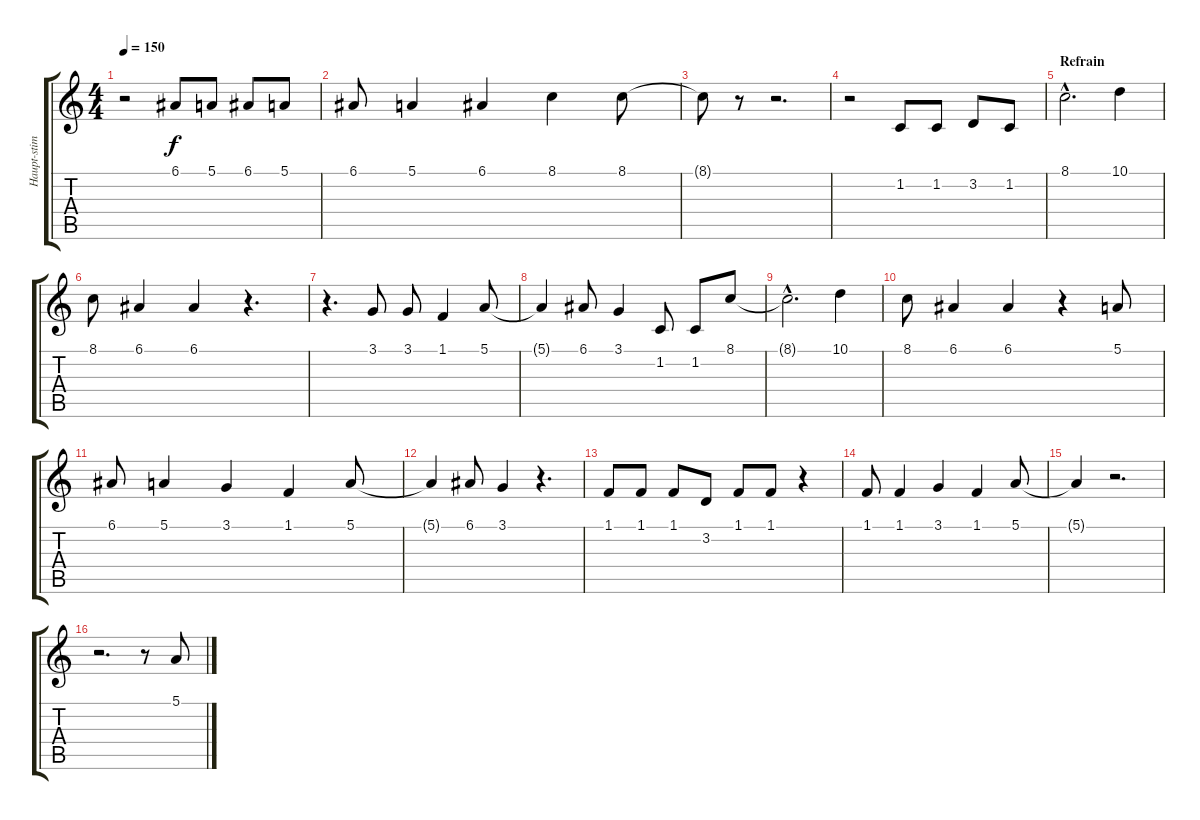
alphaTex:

\track ("Haupt-stimme" "Haupt-stim") {instrument sopranosax}
\staff {score tabs}
\tuning (E4 B3 G3 D3 A2 E2) {hide}
\ts (4 4)
\tempo 150
\clef g2
\ks c
r.2{dy f} 6.1.8 5.1.8 6.1.8 5.1.8 |
6.1.8 5.1.4 6.1.4 8.1.4 8.1.8 |
8.1{t}.8 r.8 r.2{d} |
r.2 1.2.8 1.2.8 3.2.8 1.2.8 |
\section ("" "Refrain")
8.1{hac}.2{d} 10.1.4 |
8.1.8 6.1.4 6.1.4 r.4{d} |
r.4{d} 3.1.8 3.1.8 1.1.4 5.1.8 |
5.1{t}.4 6.1.8 3.1.4 1.2.8 1.2.8 8.1.8 |
8.1{hac t}.2{d} 10.1.4 |
8.1.8 6.1.4 6.1.4 r.4 5.1.8 |
6.1.8 5.1.4 3.1.4 1.1.4 5.1.8 |
5.1{t}.4 6.1.8 3.1.4 r.4{d} |
1.1.8 1.1.8 1.1.8 3.2.8 1.1.8 1.1.8 r.4 |
1.1.8 1.1.4 3.1.4 1.1.4 5.1.8 |
5.1{t}.4 r.2{d} |
r.2{d} r.8 5.1.8
